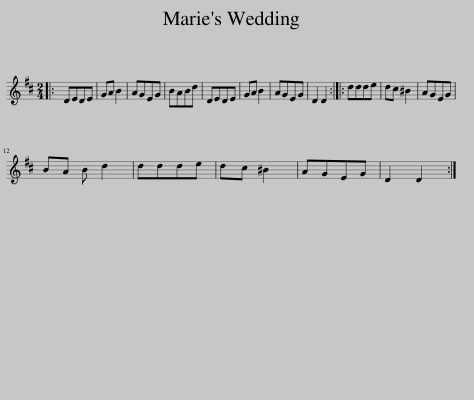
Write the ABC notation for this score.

X:1
L:1/8
M:2/4
I:linebreak $
K:D
V:1 treble
V:1
|: DEDE | GA B2 | AGEG | BABd | DEDE | %5
 GA B2 | AGEG | D2 D2 :: ddde | dc ^B2 | %10
 AGEG |$ BA B d2 | ddde | dc ^B2 | AGEG | %15
 D2 D2 :| %16
